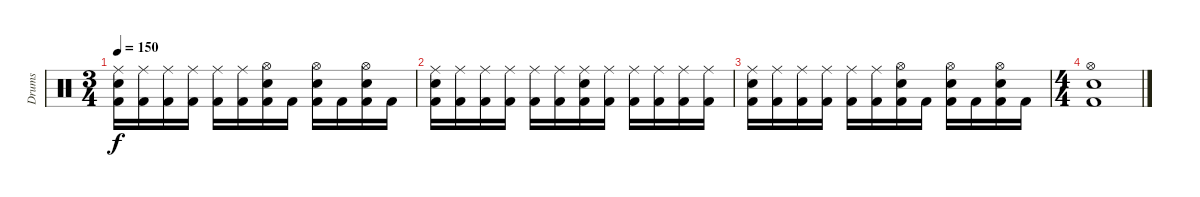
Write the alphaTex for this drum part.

\track ("Drums" "Drums") {instrument percussion}
\staff {score}
\articulation defaults
\ts (3 4)
\tempo 150
\clef neutral
\ks c
("Ride (middle)" "Snare (hit) 2" "Kick (hit) 2").16{dy f} ("Ride (middle)" "Kick (hit) 2").16 ("Ride (middle)" "Kick (hit) 2").16 ("Ride (middle)" "Kick (hit) 2").16 ("Ride (middle)" "Kick (hit) 2").16 ("Ride (middle)" "Kick (hit) 2").16 ("Hi-Hat (open)" "Snare (hit) 2" "Kick (hit) 2").16 "Kick (hit) 2".16 ("Hi-Hat (open)" "Snare (hit) 2" "Kick (hit) 2").16 "Kick (hit) 2".16 ("Hi-Hat (open)" "Snare (hit) 2" "Kick (hit) 2").16 "Kick (hit) 2".16 |
("Ride (middle)" "Snare (hit) 2" "Kick (hit) 2").16 ("Ride (middle)" "Kick (hit) 2").16 ("Ride (middle)" "Kick (hit) 2").16 ("Ride (middle)" "Kick (hit) 2").16 ("Ride (middle)" "Kick (hit) 2").16 ("Ride (middle)" "Kick (hit) 2").16 ("Ride (middle)" "Snare (hit) 2" "Kick (hit) 2").16 ("Ride (middle)" "Kick (hit) 2").16 ("Ride (middle)" "Kick (hit) 2").16 ("Ride (middle)" "Kick (hit) 2").16 ("Ride (middle)" "Kick (hit) 2").16 ("Ride (middle)" "Kick (hit) 2").16 |
("Ride (middle)" "Snare (hit) 2" "Kick (hit) 2").16 ("Ride (middle)" "Kick (hit) 2").16 ("Ride (middle)" "Kick (hit) 2").16 ("Ride (middle)" "Kick (hit) 2").16 ("Ride (middle)" "Kick (hit) 2").16 ("Ride (middle)" "Kick (hit) 2").16 ("Hi-Hat (open)" "Snare (hit) 2" "Kick (hit) 2").16 "Kick (hit) 2".16 ("Hi-Hat (open)" "Snare (hit) 2" "Kick (hit) 2").16 "Kick (hit) 2".16 ("Hi-Hat (open)" "Snare (hit) 2" "Kick (hit) 2").16 "Kick (hit) 2".16 |
\ts (4 4)
("Hi-Hat (open)" "Snare (hit) 2" "Kick (hit) 2").1
